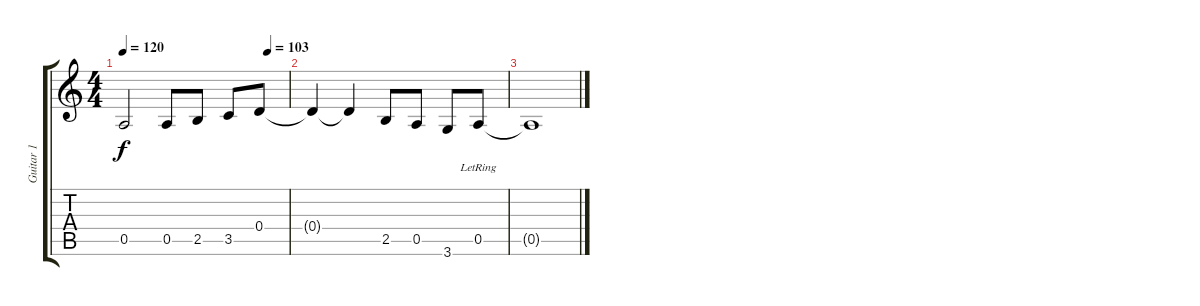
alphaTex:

\track ("Guitar 1" "Guitar 1") {instrument overdrivenguitar}
\staff {score tabs}
\tuning (E4 B3 G3 D3 A2 E2) {hide}
\ts (4 4)
\tempo 120
\tempo (103 0.875)
\clef g2
\ks c
0.5.2{dy f} 0.5.8 2.5.8 3.5.8 0.4.8 |
0.4{t}.4 0.4{t}.4 2.5.8 0.5.8 3.6.8 0.5{lr}.8 |
0.5{t}.1
